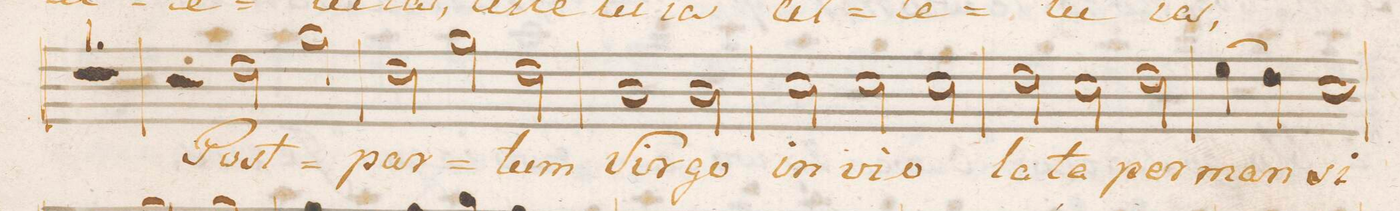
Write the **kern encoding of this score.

**kern	**text
*I"Alto.	*
*clefC3	*
*k[]	*
*M3/2	*
1.r	.
=14	=14
2r	.
2e\	Post
2a\	.
=15	=15
2e\	par-
2a\	.
2e\	-tum
=16	=16
1c	Vir-
2c\	-go
=17	=17
2d\	in-
2d\	-vi-
2d\	-o-
=18	=18
2e\	-la-
2d\	-ta
2e\	per-
=19	=19
(4f\	-man-
4e\)	.
1d	-si-
=20	=20
*-	*-
